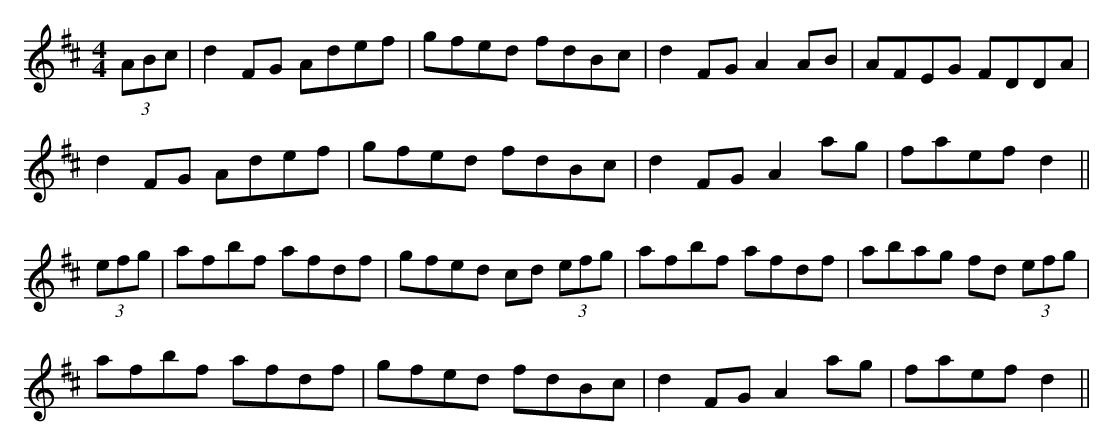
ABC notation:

X:1
M:4/4
K:D
(3ABc|d2 FG Adef|gfed fdBc|d2 FG A2 AB|AFEG FDDA|
d2 FG Adef|gfed fdBc|d2 FG A2 ag|faef d2||
(3efg|afbf afdf|gfed cd (3efg|afbf afdf|abag fd (3efg|
afbf afdf|gfed fdBc|d2 FG A2 ag|faef d2||
